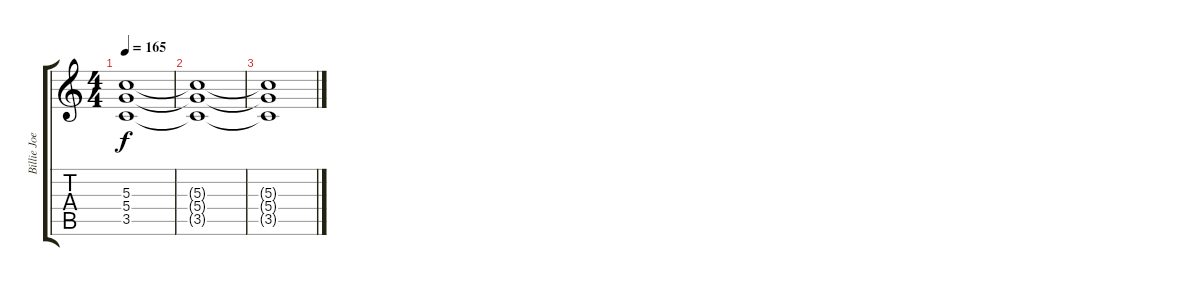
\track ("Billie Joe Armstrong - Guitar" "Billie Joe") {instrument distortionguitar}
\staff {score tabs}
\tuning (E4 B3 G3 D3 A2 E2) {hide}
\ts (4 4)
\tempo 165
\clef g2
\ks c
(5.3{t} 5.4{t} 3.5{t}).1{dy f} |
(5.3{t} 5.4{t} 3.5{t}).1 |
(5.3{t} 5.4{t} 3.5{t}).1
